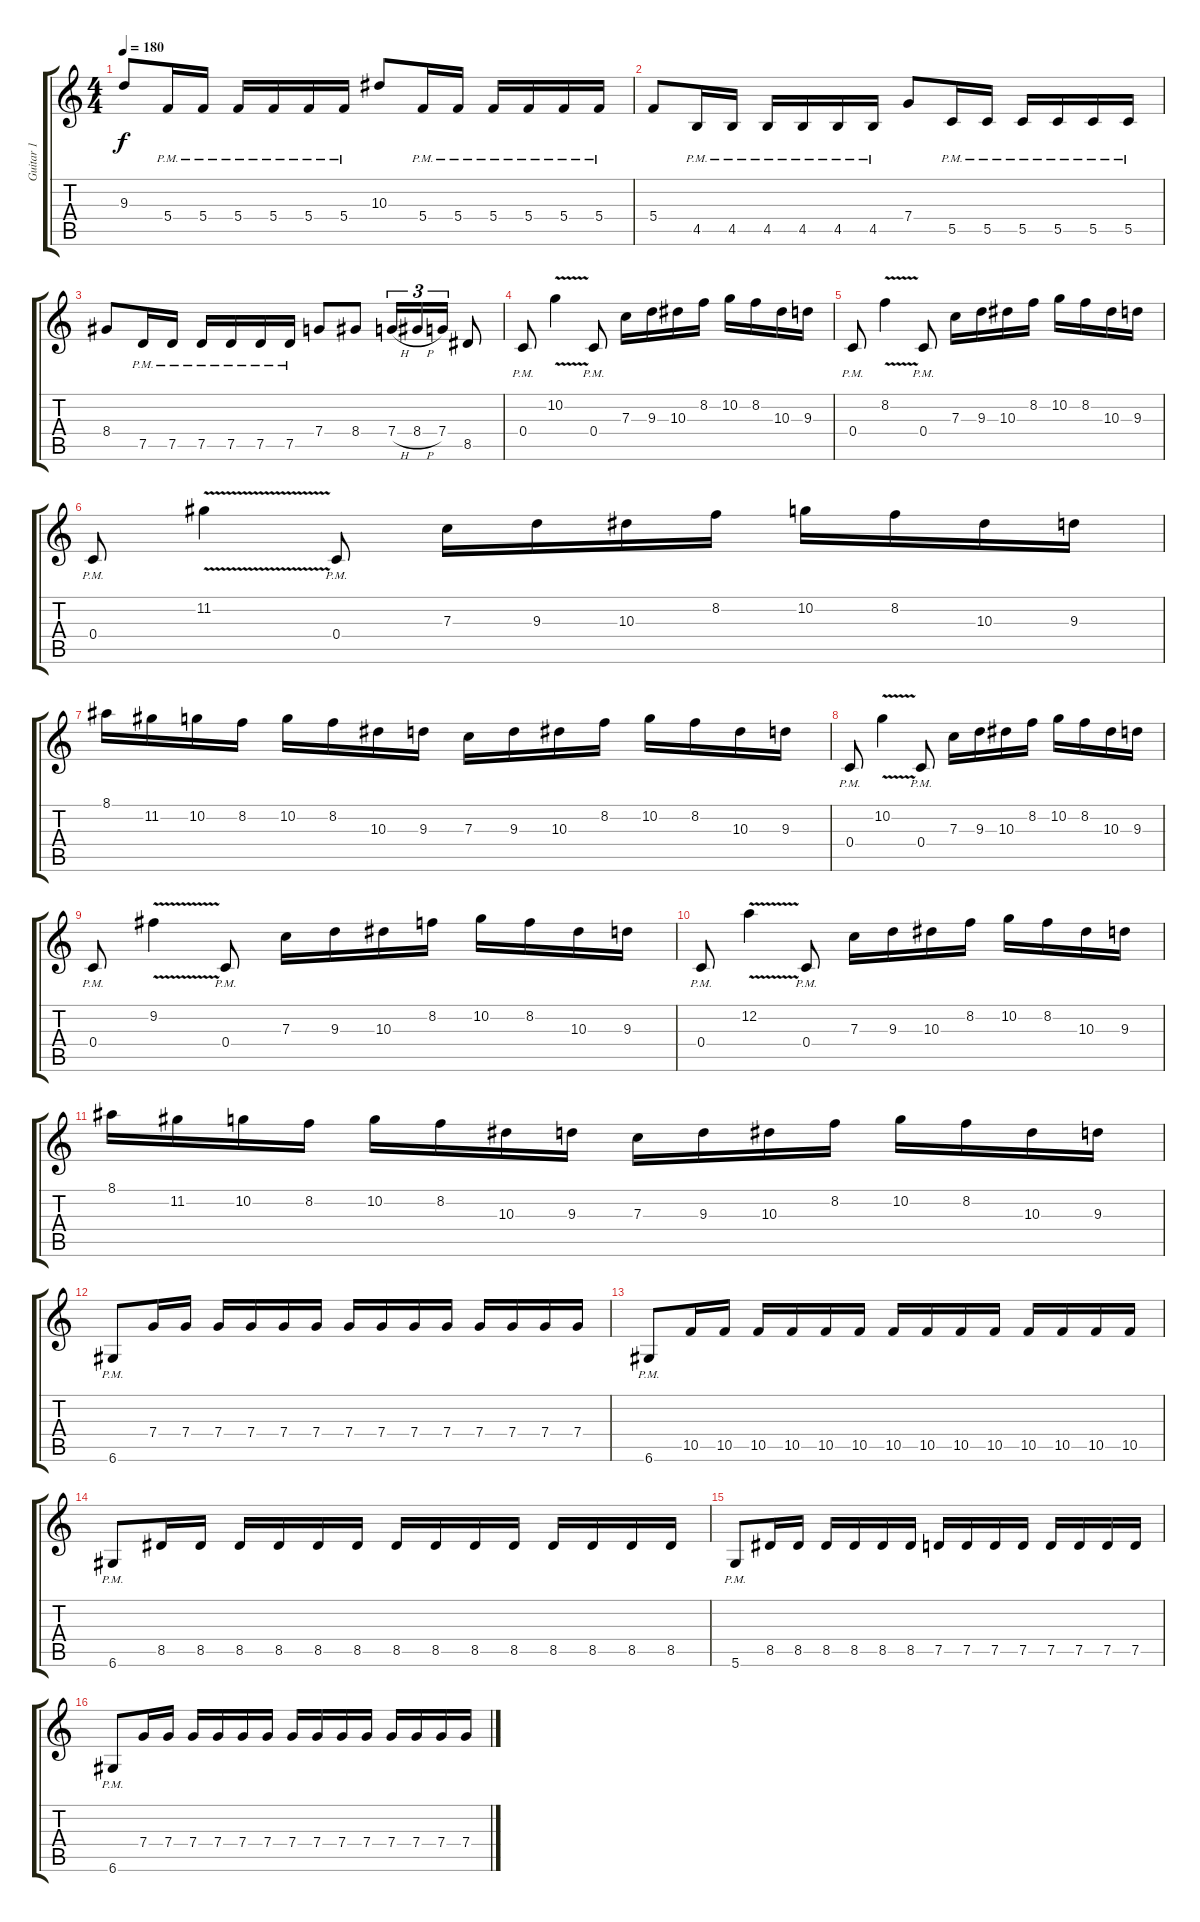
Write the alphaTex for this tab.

\track ("Guitar 1" "Guitar 1") {instrument distortionguitar}
\staff {score tabs}
\tuning (D4 A3 F3 C3 G2 D2) {hide}
\ts (4 4)
\tempo 180
\clef g2
\ks c
9.3.8{dy f} 5.4{pm}.16 5.4{pm}.16 5.4{pm}.16 5.4{pm}.16 5.4{pm}.16 5.4{pm}.16 10.3.8 5.4{pm}.16 5.4{pm}.16 5.4{pm}.16 5.4{pm}.16 5.4{pm}.16 5.4{pm}.16 |
5.4.8 4.5{pm}.16 4.5{pm}.16 4.5{pm}.16 4.5{pm}.16 4.5{pm}.16 4.5{pm}.16 7.4.8 5.5{pm}.16 5.5{pm}.16 5.5{pm}.16 5.5{pm}.16 5.5{pm}.16 5.5{pm}.16 |
8.4.8 7.5{pm}.16 7.5{pm}.16 7.5{pm}.16 7.5{pm}.16 7.5{pm}.16 7.5{pm}.16 7.4.8 8.4.8 7.4{h}.16{tu (3 2)} 8.4{h}.16{tu (3 2)} 7.4.16{tu (3 2)} 8.5.8 |
0.4{pm}.8 10.2{v}.4 0.4{pm}.8 7.3.16 9.3.16 10.3.16 8.2.16 10.2.16 8.2.16 10.3.16 9.3.16 |
0.4{pm}.8 8.2{v}.4 0.4{pm}.8 7.3.16 9.3.16 10.3.16 8.2.16 10.2.16 8.2.16 10.3.16 9.3.16 |
0.4{pm}.8 11.2{v}.4 0.4{pm}.8 7.3.16 9.3.16 10.3.16 8.2.16 10.2.16 8.2.16 10.3.16 9.3.16 |
8.1.16 11.2.16 10.2.16 8.2.16 10.2.16 8.2.16 10.3.16 9.3.16 7.3.16 9.3.16 10.3.16 8.2.16 10.2.16 8.2.16 10.3.16 9.3.16 |
0.4{pm}.8 10.2{v}.4 0.4{pm}.8 7.3.16 9.3.16 10.3.16 8.2.16 10.2.16 8.2.16 10.3.16 9.3.16 |
0.4{pm}.8 9.2{v}.4 0.4{pm}.8 7.3.16 9.3.16 10.3.16 8.2.16 10.2.16 8.2.16 10.3.16 9.3.16 |
0.4{pm}.8 12.2{v}.4 0.4{pm}.8 7.3.16 9.3.16 10.3.16 8.2.16 10.2.16 8.2.16 10.3.16 9.3.16 |
8.1.16 11.2.16 10.2.16 8.2.16 10.2.16 8.2.16 10.3.16 9.3.16 7.3.16 9.3.16 10.3.16 8.2.16 10.2.16 8.2.16 10.3.16 9.3.16 |
6.6{pm}.8 7.4.16 7.4.16 7.4.16 7.4.16 7.4.16 7.4.16 7.4.16 7.4.16 7.4.16 7.4.16 7.4.16 7.4.16 7.4.16 7.4.16 |
6.6{pm}.8 10.5.16 10.5.16 10.5.16 10.5.16 10.5.16 10.5.16 10.5.16 10.5.16 10.5.16 10.5.16 10.5.16 10.5.16 10.5.16 10.5.16 |
6.6{pm}.8 8.5.16 8.5.16 8.5.16 8.5.16 8.5.16 8.5.16 8.5.16 8.5.16 8.5.16 8.5.16 8.5.16 8.5.16 8.5.16 8.5.16 |
5.6{pm}.8 8.5.16 8.5.16 8.5.16 8.5.16 8.5.16 8.5.16 7.5.16 7.5.16 7.5.16 7.5.16 7.5.16 7.5.16 7.5.16 7.5.16 |
6.6{pm}.8 7.4.16 7.4.16 7.4.16 7.4.16 7.4.16 7.4.16 7.4.16 7.4.16 7.4.16 7.4.16 7.4.16 7.4.16 7.4.16 7.4.16
